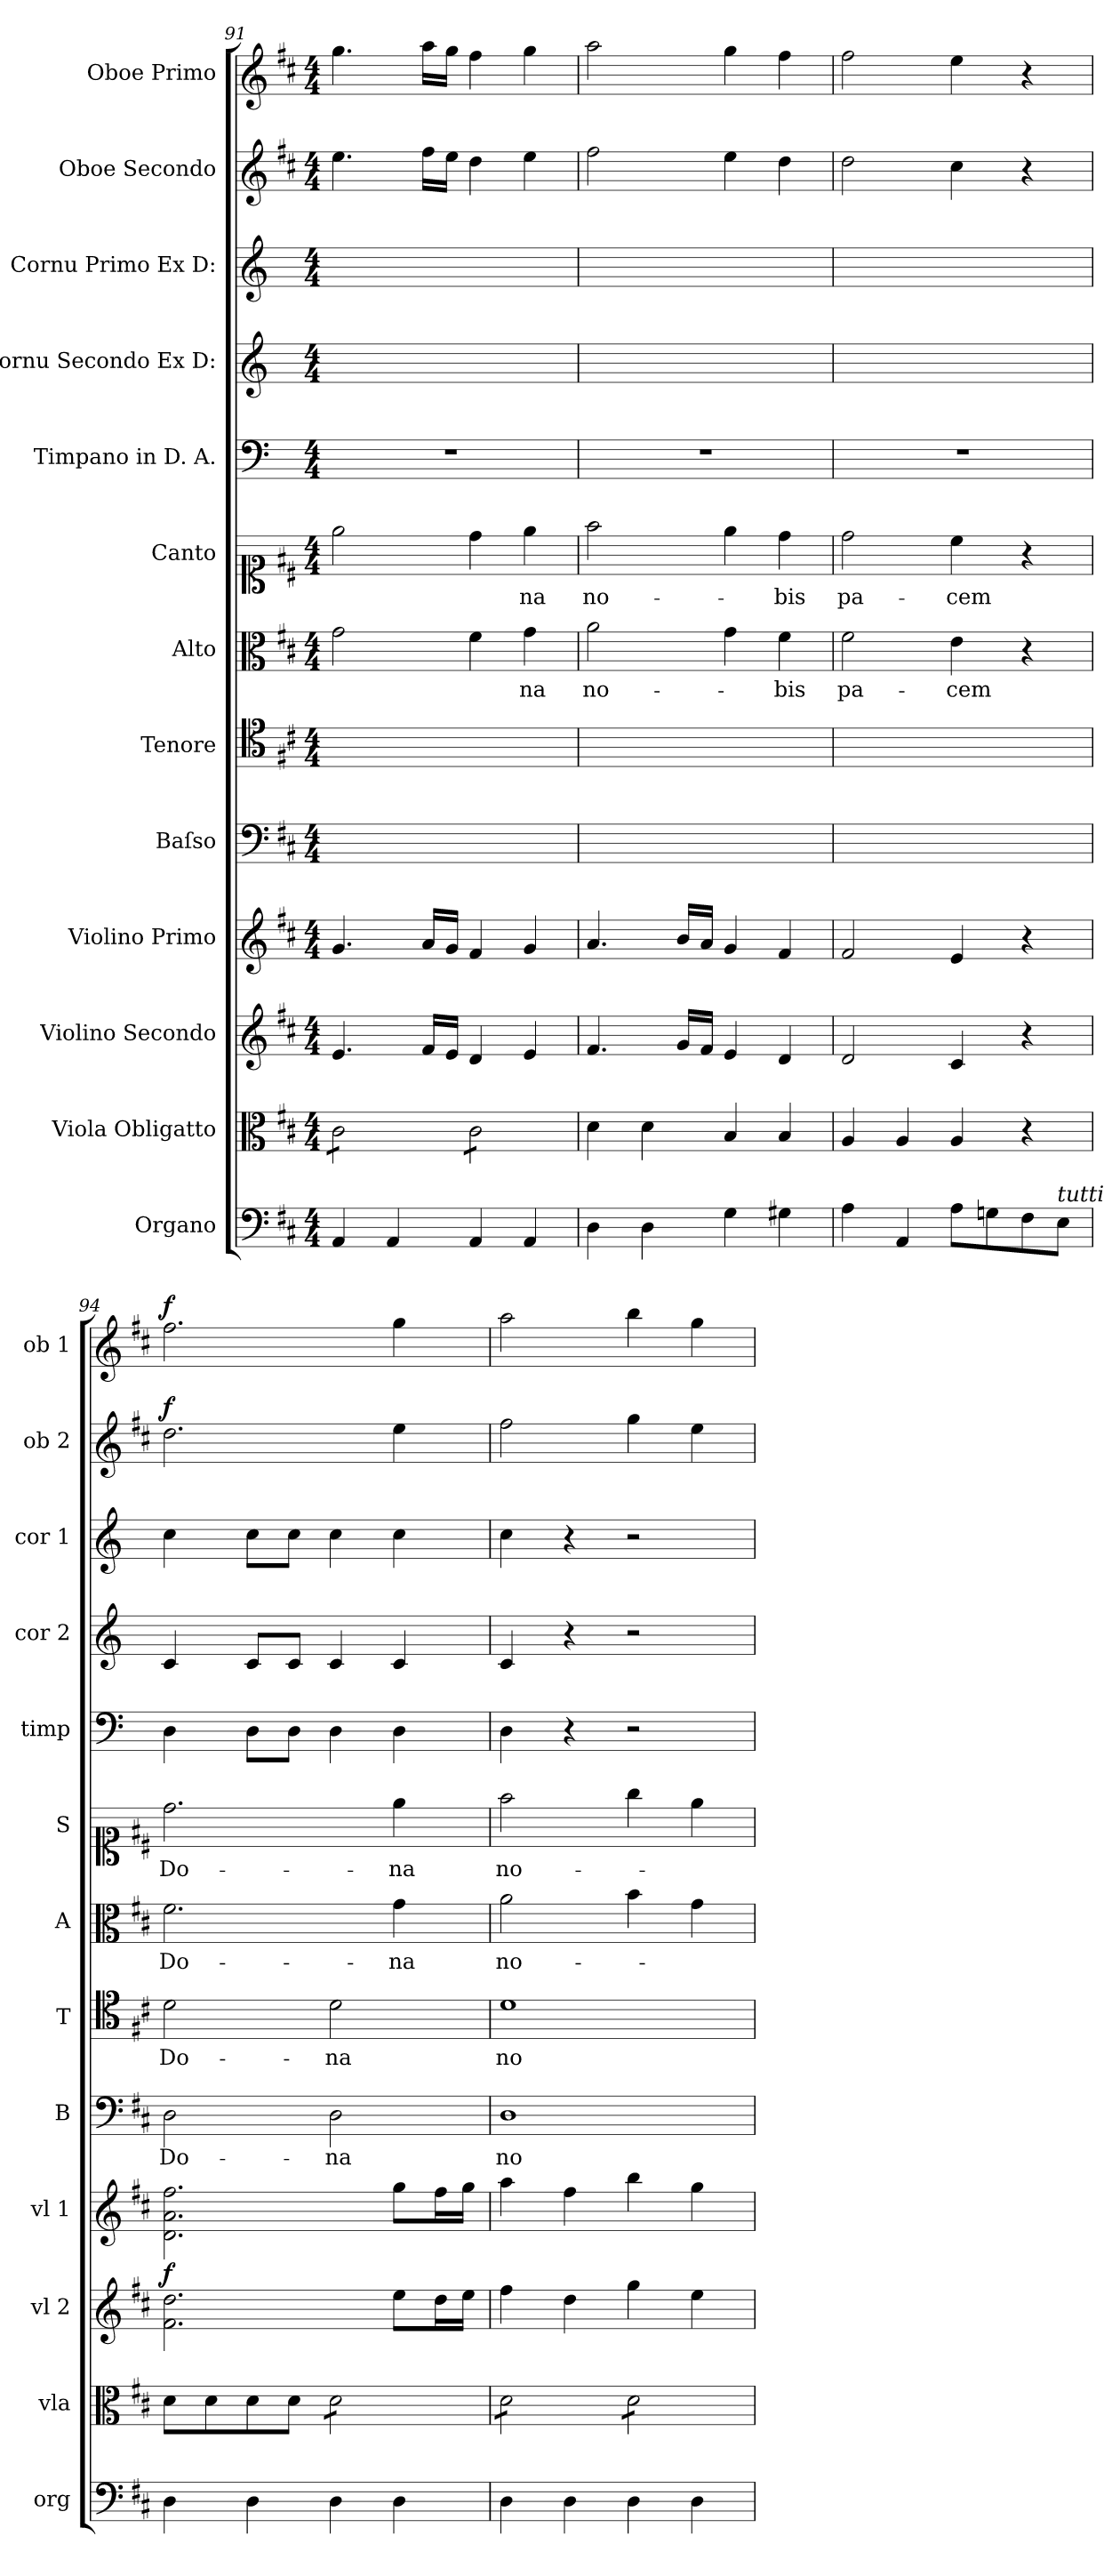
**kern	**kern	**dynam	**kern	**dynam	**kern	**dynam	**kern	**text	**kern	**text	**kern	**text	**kern	**text	**kern	**kern	**kern	**kern	**dynam	**kern	**dynam
*part13	*part12	*part12	*part11	*part11	*part10	*part10	*part9	*part9	*part8	*part8	*part7	*part7	*part6	*part6	*part5	*part4	*part3	*part2	*part2	*part1	*part1
*staff13	*staff12	*staff12	*staff11	*staff11	*staff10	*staff10	*staff9	*staff9	*staff8	*staff8	*staff7	*staff7	*staff6	*staff6	*staff5	*staff4	*staff3	*staff2	*staff2	*staff1	*staff1
*I"Organo	*I"Viola Obligatto	*	*I"Violino Secondo	*	*I"Violino Primo	*	*I"Baſso	*	*I"Tenore	*	*I"Alto	*	*I"Canto	*	*I"Timpano in D. A.	*I"Cornu Secondo Ex D:	*I"Cornu Primo Ex D:	*I"Oboe Secondo	*	*I"Oboe Primo	*
*I'org	*I'vla	*	*I'vl 2	*	*I'vl 1	*	*I'B	*	*I'T	*	*I'A	*	*I'S	*	*I'timp	*I'cor 2	*I'cor 1	*I'ob 2	*	*I'ob 1	*
*clefF4	*clefC3	*	*clefG2	*	*clefG2	*	*clefF4	*	*clefC4	*	*clefC3	*	*clefC1	*	*clefF4	*clefG2	*clefG2	*clefG2	*	*clefG2	*
*	*	*	*	*	*	*	*	*	*	*	*	*	*	*	*	*ITrd6c10	*ITrd6c10	*	*	*	*
*k[f#c#]	*k[f#c#]	*	*k[f#c#]	*	*k[f#c#]	*	*k[f#c#]	*	*k[f#c#]	*	*k[f#c#]	*	*k[f#c#]	*	*k[]	*k[f#c#]	*k[f#c#]	*k[f#c#]	*	*k[f#c#]	*
*D:	*D:	*	*D:	*	*D:	*	*D:	*	*D:	*	*D:	*	*D:	*	*	*	*	*D:	*	*D:	*
*M4/4	*M4/4	*	*M4/4	*	*M4/4	*	*M4/4	*	*M4/4	*	*M4/4	*	*M4/4	*	*M4/4	*M4/4	*M4/4	*M4/4	*	*M4/4	*
=91	=91	=91	=91	=91	=91	=91	=91	=91	=91	=91	=91	=91	=91	=91	=91	=91	=91	=91	=91	=91	=91
*	*tremolo	*	*	*	*	*	*	*	*	*	*	*	*	*	*	*	*	*	*	*	*
4AA/	8c#\L	.	4.e/	.	4.g/	.	1ryy	.	1ryy	.	2g\	.	2ee\	.	1r	1ryy	1ryy	4.ee\	.	4.gg\	.
.	8c#\	.	.	.	.	.	.	.	.	.	.	.	.	.	.	.	.	.	.	.	.
4AA/	8c#\	.	.	.	.	.	.	.	.	.	.	.	.	.	.	.	.	.	.	.	.
.	8c#\J	.	16f#/LL	.	16a/LL	.	.	.	.	.	.	.	.	.	.	.	.	16ff#\LL	.	16aa\LL	.
.	.	.	16e/JJ	.	16g/JJ	.	.	.	.	.	.	.	.	.	.	.	.	16ee\JJ	.	16gg\JJ	.
4AA/	8c#\L	.	4d/	.	4f#/	.	.	.	.	.	4f#\	.	4dd\	.	.	.	.	4dd\	.	4ff#\	.
.	8c#\	.	.	.	.	.	.	.	.	.	.	.	.	.	.	.	.	.	.	.	.
4AA/	8c#\	.	4e/	.	4g/	.	.	.	.	.	4g\	-na	4ee\	-na	.	.	.	4ee\	.	4gg\	.
.	8c#\J	.	.	.	.	.	.	.	.	.	.	.	.	.	.	.	.	.	.	.	.
*	*Xtremolo	*	*	*	*	*	*	*	*	*	*	*	*	*	*	*	*	*	*	*	*
=92	=92	=92	=92	=92	=92	=92	=92	=92	=92	=92	=92	=92	=92	=92	=92	=92	=92	=92	=92	=92	=92
4D\	4d\	.	4.f#/	.	4.a/	.	1ryy	.	1ryy	.	2a\	no-	2ff#\	no-	1r	1ryy	1ryy	2ff#\	.	2aa\	.
4D\	4d\	.	.	.	.	.	.	.	.	.	.	.	.	.	.	.	.	.	.	.	.
.	.	.	16g/LL	.	16b/LL	.	.	.	.	.	.	.	.	.	.	.	.	.	.	.	.
.	.	.	16f#/JJ	.	16a/JJ	.	.	.	.	.	.	.	.	.	.	.	.	.	.	.	.
4G\	4B/	.	4e/	.	4g/	.	.	.	.	.	4g\	.	4ee\	.	.	.	.	4ee\	.	4gg\	.
4G#X\	4B/	.	4d/	.	4f#/	.	.	.	.	.	4f#\	-bis	4dd\	-bis	.	.	.	4dd\	.	4ff#\	.
=93	=93	=93	=93	=93	=93	=93	=93	=93	=93	=93	=93	=93	=93	=93	=93	=93	=93	=93	=93	=93	=93
4A\	4A/	.	2d/	.	2f#/	.	1ryy	.	1ryy	.	2f#\	pa-	2dd\	pa-	1r	1ryy	1ryy	2dd\	.	2ff#\	.
4AA/	4A/	.	.	.	.	.	.	.	.	.	.	.	.	.	.	.	.	.	.	.	.
8A\L	4A/	.	4c#/	.	4e/	.	.	.	.	.	4e\	-cem	4cc#\	-cem	.	.	.	4cc#\	.	4ee\	.
8Gn\	.	.	.	.	.	.	.	.	.	.	.	.	.	.	.	.	.	.	.	.	.
!	!	!	!	!	!	!LO:DY:a	!	!	!	!	!	!	!	!	!	!	!	!	!	!	!
8F#\	4r	.	4r	.	4r	for&colon;	.	.	.	.	4r	.	4r	.	.	.	.	4r	.	4r	.
!LO:TX:a:i:t=tutti	!	!	!	!	!	!	!	!	!	!	!	!	!	!	!	!	!	!	!	!	!
8E\J	.	.	.	.	.	.	.	.	.	.	.	.	.	.	.	.	.	.	.	.	.
=94	=94	=94	=94	=94	=94	=94	=94	=94	=94	=94	=94	=94	=94	=94	=94	=94	=94	=94	=94	=94	=94
!	!	!LO:DY:a	!	!LO:DY:a	!	!	!	!	!	!	!	!	!	!	!	!	!	!	!LO:DY:a	!	!LO:DY:a
4D\	8d\L	for&colon;	2.f#\ 2.dd\	f	2.d\ 2.a\ 2.ff#\	.	2D\	Do-	2d\	Do-	2.f#\	Do-	2.dd\	Do-	4D\	4D/	4d\	2.dd\	f	2.ff#\	f
.	8d\	.	.	.	.	.	.	.	.	.	.	.	.	.	.	.	.	.	.	.	.
4D\	8d\	.	.	.	.	.	.	.	.	.	.	.	.	.	8D\L	8D/L	8d\L	.	.	.	.
.	8d\J	.	.	.	.	.	.	.	.	.	.	.	.	.	8D\J	8D/J	8d\J	.	.	.	.
*	*tremolo	*	*	*	*	*	*	*	*	*	*	*	*	*	*	*	*	*	*	*	*
4D\	8d\L	.	.	.	.	.	2D\	-na	2d\	-na	.	.	.	.	4D\	4D/	4d\	.	.	.	.
.	8d\	.	.	.	.	.	.	.	.	.	.	.	.	.	.	.	.	.	.	.	.
4D\	8d\	.	8ee\L	.	8gg\L	.	.	.	.	.	4g\	-na	4ee\	-na	4D\	4D/	4d\	4ee\	.	4gg\	.
.	8d\J	.	16dd\L	.	16ff#\L	.	.	.	.	.	.	.	.	.	.	.	.	.	.	.	.
.	.	.	16ee\JJ	.	16gg\JJ	.	.	.	.	.	.	.	.	.	.	.	.	.	.	.	.
=95	=95	=95	=95	=95	=95	=95	=95	=95	=95	=95	=95	=95	=95	=95	=95	=95	=95	=95	=95	=95	=95
4D\	8d\L	.	4ff#\	.	4aa\	.	1D	no-	1d	no-	2a\	no-	2ff#\	no-	4D\	4D/	4d\	2ff#\	.	2aa\	.
.	8d\	.	.	.	.	.	.	.	.	.	.	.	.	.	.	.	.	.	.	.	.
4D\	8d\	.	4dd\	.	4ff#\	.	.	.	.	.	.	.	.	.	4r	4r	4r	.	.	.	.
.	8d\J	.	.	.	.	.	.	.	.	.	.	.	.	.	.	.	.	.	.	.	.
4D\	8d\L	.	4gg\	.	4bb\	.	.	.	.	.	4b\	.	4gg\	.	2r	2r	2r	4gg\	.	4bb\	.
.	8d\	.	.	.	.	.	.	.	.	.	.	.	.	.	.	.	.	.	.	.	.
4D\	8d\	.	4ee\	.	4gg\	.	.	.	.	.	4g\	.	4ee\	.	.	.	.	4ee\	.	4gg\	.
.	8d\J	.	.	.	.	.	.	.	.	.	.	.	.	.	.	.	.	.	.	.	.
*	*Xtremolo	*	*	*	*	*	*	*	*	*	*	*	*	*	*	*	*	*	*	*	*
=	=	=	=	=	=	=	=	=	=	=	=	=	=	=	=	=	=	=	=	=	=
*-	*-	*-	*-	*-	*-	*-	*-	*-	*-	*-	*-	*-	*-	*-	*-	*-	*-	*-	*-	*-	*-
